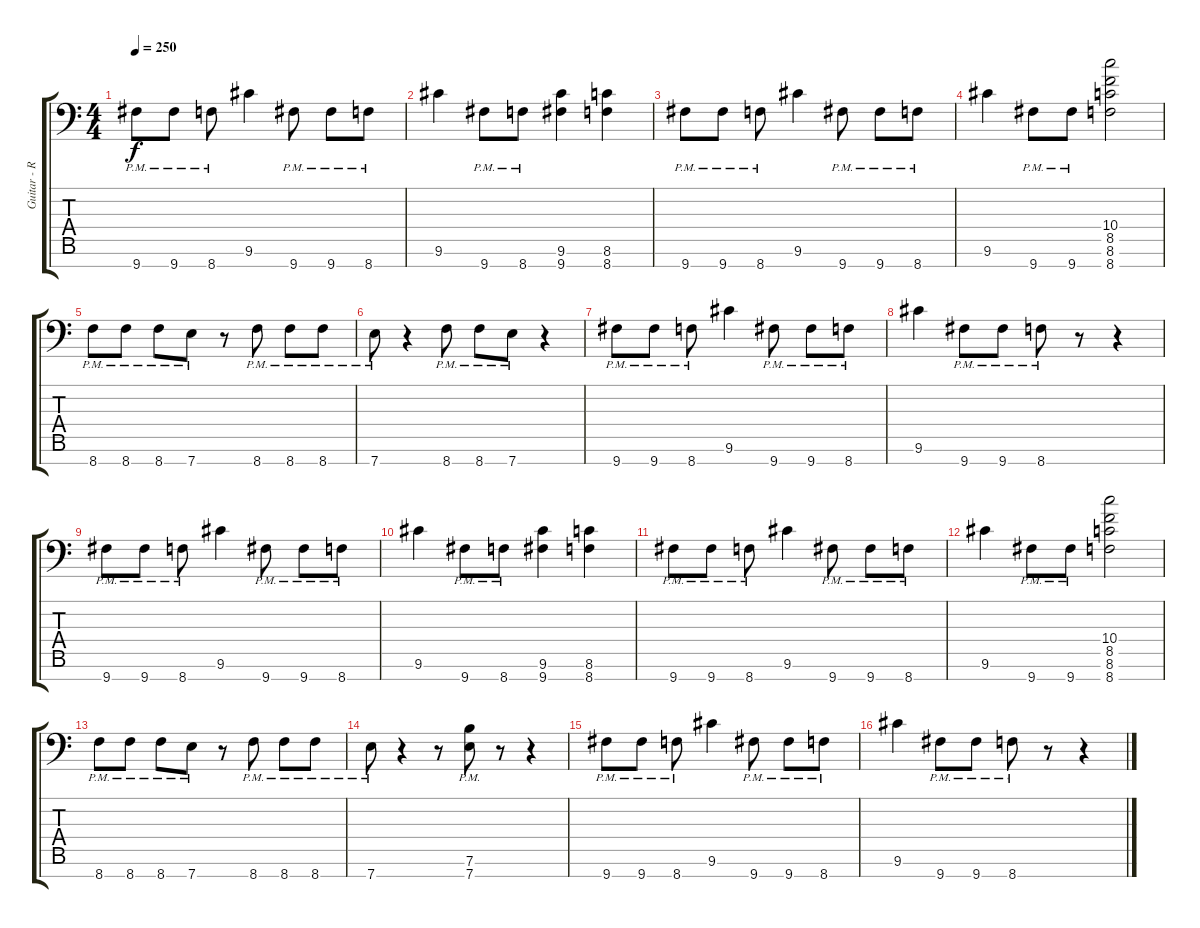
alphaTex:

\track ("Guitar - Right channel" "Guitar - R") {instrument distortionguitar}
\staff {score tabs}
\tuning (E4 B3 G3 D3 A2 E2 A1) {hide}
\ts (4 4)
\tempo 250
\clef f4
\ks c
9.7{pm}.8{dy f} 9.7{pm}.8 8.7{pm}.8 9.6.4 9.7{pm}.8 9.7{pm}.8 8.7{pm}.8 |
9.6.4 9.7{pm}.8 8.7{pm}.8 (9.6 9.7).4 (8.6 8.7).4 |
9.7{pm}.8 9.7{pm}.8 8.7{pm}.8 9.6.4 9.7{pm}.8 9.7{pm}.8 8.7{pm}.8 |
9.6.4 9.7{pm}.8 9.7{pm}.8 (10.4 8.5 8.6 8.7).2 |
8.7{pm}.8 8.7{pm}.8 8.7{pm}.8 7.7{pm}.8 r.8 8.7{pm}.8 8.7{pm}.8 8.7{pm}.8 |
7.7{pm}.8 r.4 8.7{pm}.8 8.7{pm}.8 7.7{pm}.8 r.4 |
9.7{pm}.8 9.7{pm}.8 8.7{pm}.8 9.6.4 9.7{pm}.8 9.7{pm}.8 8.7{pm}.8 |
9.6.4 9.7{pm}.8 9.7{pm}.8 8.7{pm}.8 r.8 r.4 |
9.7{pm}.8 9.7{pm}.8 8.7{pm}.8 9.6.4 9.7{pm}.8 9.7{pm}.8 8.7{pm}.8 |
9.6.4 9.7{pm}.8 8.7{pm}.8 (9.6 9.7).4 (8.6 8.7).4 |
9.7{pm}.8 9.7{pm}.8 8.7{pm}.8 9.6.4 9.7{pm}.8 9.7{pm}.8 8.7{pm}.8 |
9.6.4 9.7{pm}.8 9.7{pm}.8 (10.4 8.5 8.6 8.7).2 |
8.7{pm}.8 8.7{pm}.8 8.7{pm}.8 7.7{pm}.8 r.8 8.7{pm}.8 8.7{pm}.8 8.7{pm}.8 |
7.7{pm}.8 r.4 r.8 (7.6{pm} 7.7{pm}).8{volume 12} r.8 r.4 |
9.7{pm}.8 9.7{pm}.8 8.7{pm}.8 9.6.4 9.7{pm}.8 9.7{pm}.8 8.7{pm}.8 |
9.6.4 9.7{pm}.8 9.7{pm}.8 8.7{pm}.8 r.8 r.4
